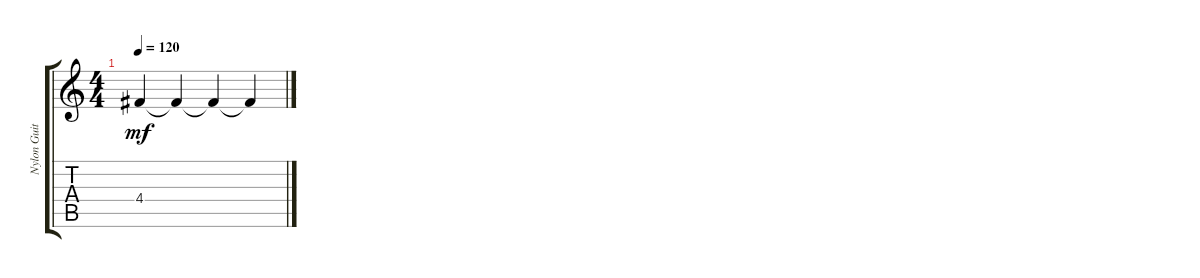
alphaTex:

\track ("Nylon Guitar" "Nylon Guit") {instrument acousticguitarnylon}
\staff {score tabs}
\tuning (E4 B3 G3 D3 A2 E2) {hide}
\ts (4 4)
\tempo 120
\clef g2
\ks c
4.4.4{dy mf instrument acousticguitarnylon} 4.4{t}.4 4.4{t}.4 4.4{t}.4
